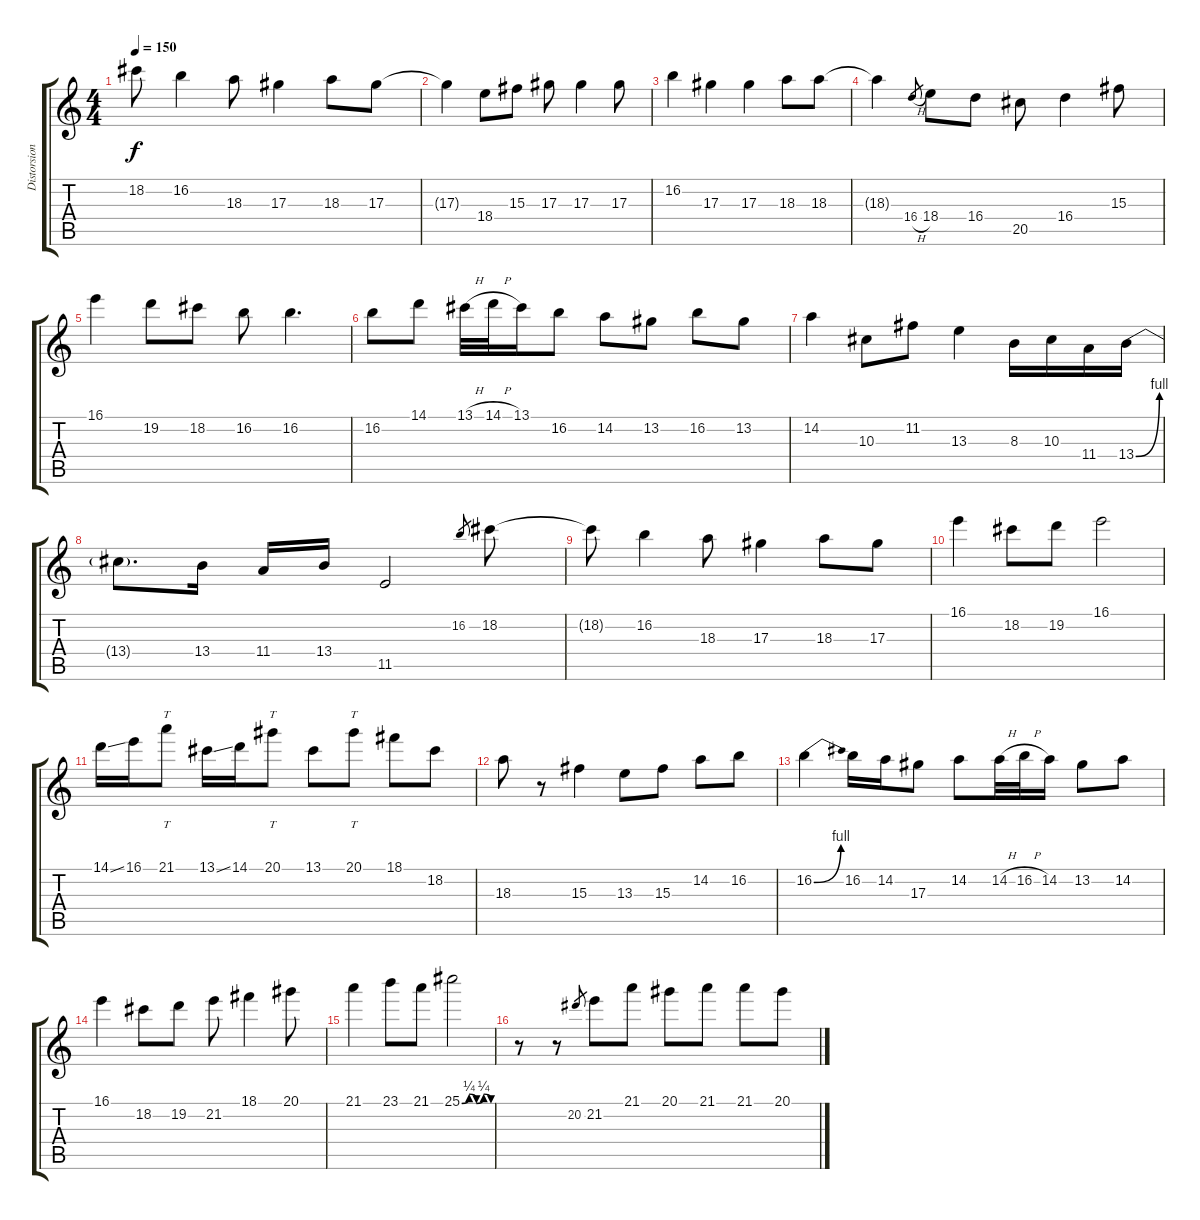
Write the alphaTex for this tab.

\track ("Distorsion Guitar" "Distorsion") {instrument distortionguitar}
\staff {score tabs}
\tuning (C4 G3 Eb3 Bb2 F2 C2) {hide}
\ts (4 4)
\tempo 150
\clef g2
\ks c
18.2{t}.8{dy f} 16.2.4 18.3.8 17.3.4 18.3.8 17.3.8 |
17.3{t}.4 18.4.8 15.3.8 17.3.8 17.3.4 17.3.8 |
16.2.4 17.3.4 17.3.4 18.3.8 18.3.8 |
18.3{t}.4 16.4{h}.8{gr} 18.4.8 16.4.8 20.5.8 16.4.4 15.3.8 |
16.1.4 19.2.8 18.2.8 16.2.8 16.2.4{d} |
16.2.8 14.1.8 13.1{h}.32 14.1{h}.32 13.1.16 16.2.8 14.2.8 13.2.8 16.2.8 13.2.8 |
14.2.4 10.3.8 11.2.8 13.3.4 8.3.16 10.3.16 11.4.16 13.4{be (bend 0 0 60 4)}.16 |
13.4{t}.8{d} 13.4.16 11.4.16 13.4.16 11.5.2 16.2.8{gr} 18.2.8 |
18.2{t}.8 16.2.4 18.3.8 17.3.4 18.3.8 17.3.8 |
16.1.4 18.2.8 19.2.8 16.1.2 |
14.1{ss}.16 16.1.16 21.1.8{tt} 13.1{ss}.16 14.1.16 20.1.8{tt} 13.1.8 20.1.8{tt} 18.1.8 18.2.8 |
18.3.8 r.8 15.3.4 13.3.8 15.3.8 14.2.8 16.2.8 |
16.2{be (bend 0 0 60 4)}.4 16.2.16 14.2.16 17.3.8 14.2.8 14.2{h}.32 16.2{h}.32 14.2.16 13.2.8 14.2.8 |
16.1.4 18.2.8 19.2.8 21.2.8 18.1.4 20.1.8 |
21.1.4 23.1.8 21.1.8 25.1{be (custom 0 0 15 1 30 0 45 1 60 0)}.2 |
r.8 r.8 20.2.8{gr} 21.2.8 21.1.8 20.1.8 21.1.8 21.1.8 20.1.8
